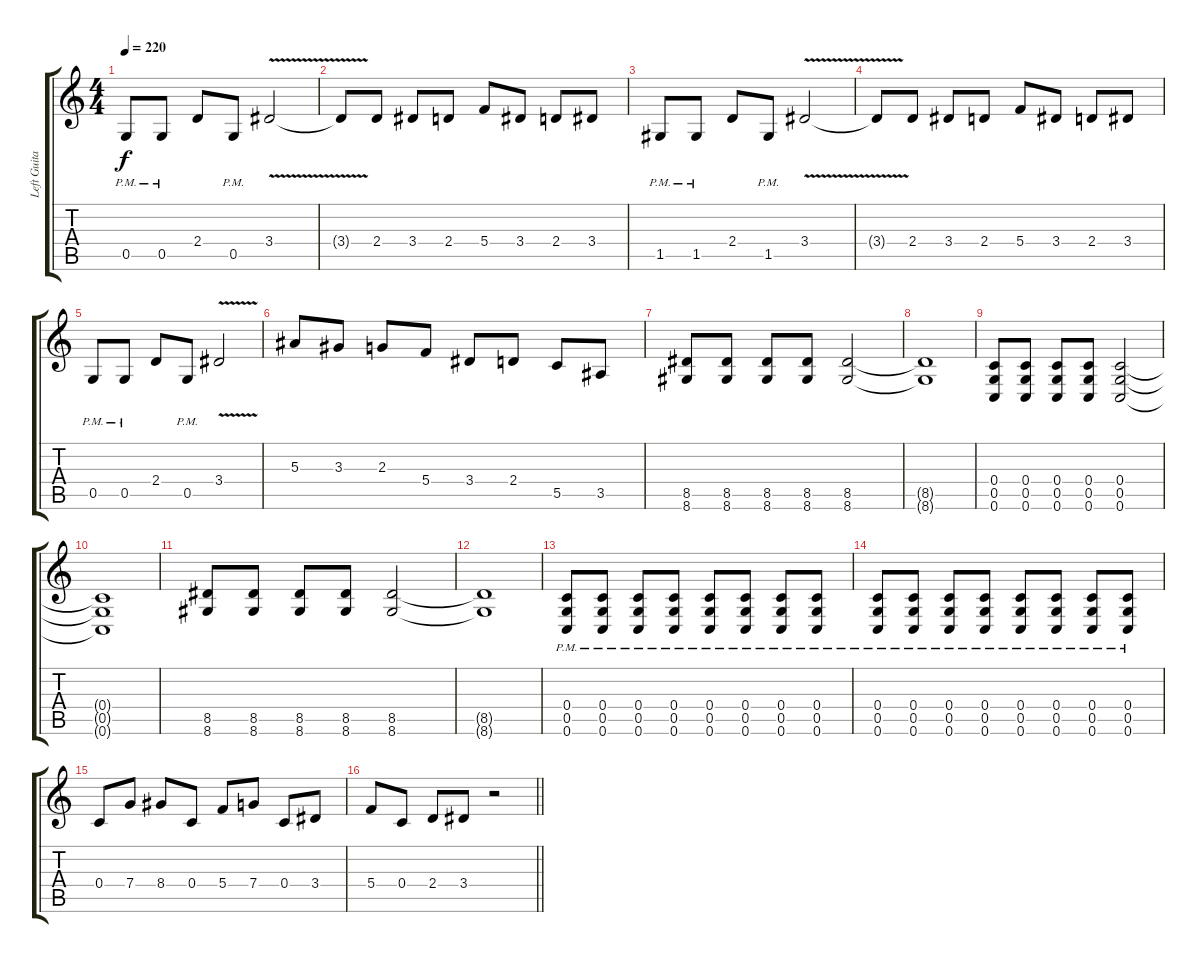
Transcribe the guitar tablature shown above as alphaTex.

\track ("Left Guitar" "Left Guita") {instrument distortionguitar}
\staff {score tabs}
\tuning (D4 A3 F3 C3 G2 C2) {hide}
\ts (4 4)
\tempo 220
\clef g2
\ks c
0.5{pm}.8{dy f} 0.5{pm}.8 2.4.8 0.5{pm}.8 3.4{v}.2 |
3.4{t}.8 2.4.8 3.4.8 2.4.8 5.4.8 3.4.8 2.4.8 3.4.8 |
1.5{pm}.8 1.5{pm}.8 2.4.8 1.5{pm}.8 3.4{v}.2 |
3.4{t}.8 2.4.8 3.4.8 2.4.8 5.4.8 3.4.8 2.4.8 3.4.8 |
0.5{pm}.8 0.5{pm}.8 2.4.8 0.5{pm}.8 3.4{v}.2 |
5.3.8 3.3.8 2.3.8 5.4.8 3.4.8 2.4.8 5.5.8 3.5.8 |
(8.5 8.6).8 (8.5 8.6).8 (8.5 8.6).8 (8.5 8.6).8 (8.5 8.6).2 |
(8.5{t} 8.6{t}).1 |
(0.4 0.5 0.6).8 (0.4 0.5 0.6).8 (0.4 0.5 0.6).8 (0.4 0.5 0.6).8 (0.4 0.5 0.6).2 |
(0.4{t} 0.5{t} 0.6{t}).1 |
(8.5 8.6).8 (8.5 8.6).8 (8.5 8.6).8 (8.5 8.6).8 (8.5 8.6).2 |
(8.5{t} 8.6{t}).1 |
(0.4{pm} 0.5{pm} 0.6{pm}).8 (0.4{pm} 0.5{pm} 0.6{pm}).8 (0.4{pm} 0.5{pm} 0.6{pm}).8 (0.4{pm} 0.5{pm} 0.6{pm}).8 (0.4{pm} 0.5{pm} 0.6{pm}).8 (0.4{pm} 0.5{pm} 0.6{pm}).8 (0.4{pm} 0.5{pm} 0.6{pm}).8 (0.4{pm} 0.5{pm} 0.6{pm}).8 |
(0.4{pm} 0.5{pm} 0.6{pm}).8 (0.4{pm} 0.5{pm} 0.6{pm}).8 (0.4{pm} 0.5{pm} 0.6{pm}).8 (0.4{pm} 0.5{pm} 0.6{pm}).8 (0.4{pm} 0.5{pm} 0.6{pm}).8 (0.4{pm} 0.5{pm} 0.6{pm}).8 (0.4{pm} 0.5{pm} 0.6{pm}).8 (0.4{pm} 0.5{pm} 0.6{pm}).8 |
0.4.8 7.4.8 8.4.8 0.4.8 5.4.8 7.4.8 0.4.8 3.4.8 |
\barLineRight lightlight
5.4.8 0.4.8 2.4.8 3.4.8 r.2
